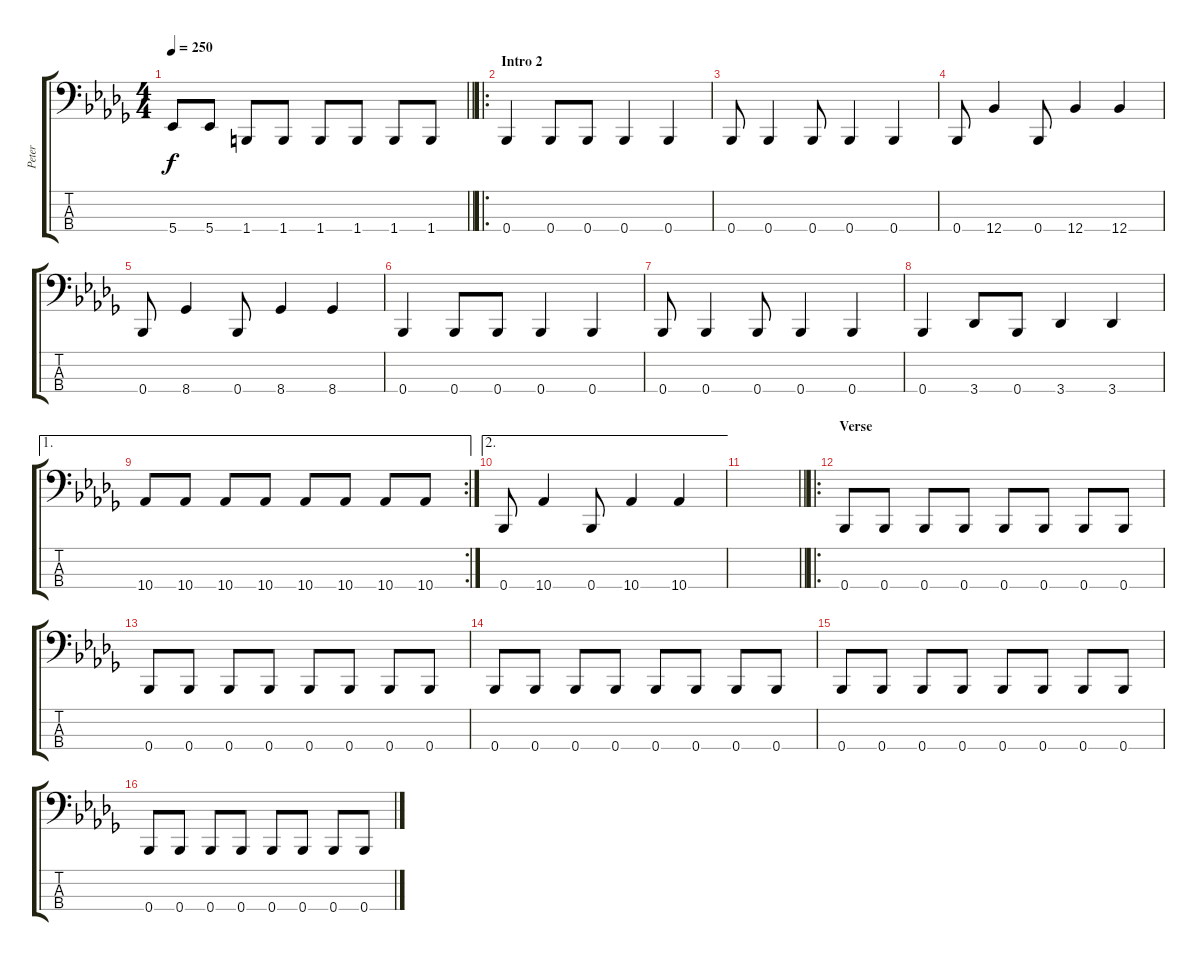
\track ("Peter" "Peter") {instrument electricbasspick}
\staff {score tabs}
\tuning (Eb2 Bb1 F1 Bb0) {hide}
\ts (4 4)
\tempo 250
\clef f4
\barLineRight lightlight
\ks bbminor
5.4.8{dy f} 5.4.8 1.4.8 1.4.8 1.4.8 1.4.8 1.4.8 1.4.8 |
\ro
\section ("" "Intro 2")
0.4.4 0.4.8 0.4.8 0.4.4 0.4.4 |
0.4.8 0.4.4 0.4.8 0.4.4 0.4.4 |
0.4.8 12.4.4 0.4.8 12.4.4 12.4.4 |
0.4.8 8.4.4 0.4.8 8.4.4 8.4.4 |
0.4.4 0.4.8 0.4.8 0.4.4 0.4.4 |
0.4.8 0.4.4 0.4.8 0.4.4 0.4.4 |
0.4.4 3.4.8 0.4.8 3.4.4 3.4.4 |
\ae 1
\rc 2
10.4.8 10.4.8 10.4.8 10.4.8 10.4.8 10.4.8 10.4.8 10.4.8 |
\ae 2
0.4.8 10.4.4 0.4.8 10.4.4 10.4.4 |
\barLineRight lightlight
|
\ro
\section ("" "Verse")
0.4.8 0.4.8 0.4.8 0.4.8 0.4.8 0.4.8 0.4.8 0.4.8 |
0.4.8 0.4.8 0.4.8 0.4.8 0.4.8 0.4.8 0.4.8 0.4.8 |
0.4.8 0.4.8 0.4.8 0.4.8 0.4.8 0.4.8 0.4.8 0.4.8 |
0.4.8 0.4.8 0.4.8 0.4.8 0.4.8 0.4.8 0.4.8 0.4.8 |
0.4.8 0.4.8 0.4.8 0.4.8 0.4.8 0.4.8 0.4.8 0.4.8
